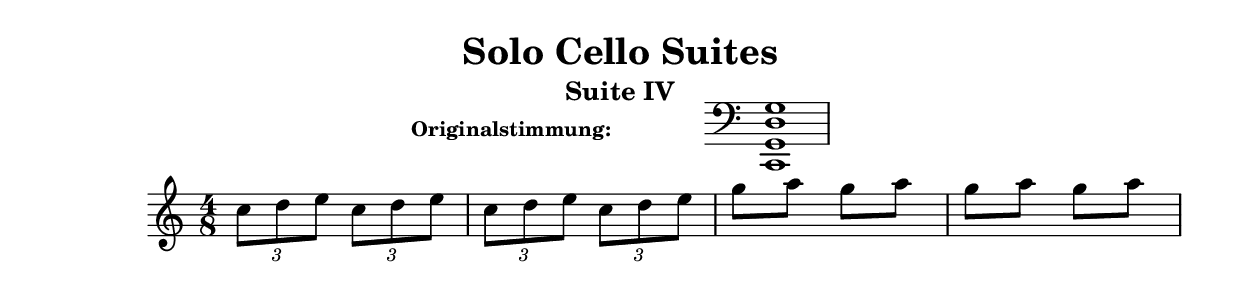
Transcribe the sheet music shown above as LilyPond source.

%% DO NOT EDIT this file manually; it is automatically
%% generated from LSR http://lsr.dsi.unimi.it
%% Make any changes in LSR itself, or in Documentation/snippets/new/ ,
%% and then run scripts/auxiliar/makelsr.py
%%
%% This file is in the public domain.
\version "2.14.2"

\header {
  lsrtags = "real-music, staff-notation"

  texidoc = "
The @code{\\markup} command is quite versatile.  In this snippet, it
contains a @code{\\score} block instead of texts or marks.

"
  doctitle = "Inserting score fragments above a staff as markups"
} % begin verbatim


tuning = \markup {
  \score {
    \new Staff \with { \remove "Time_signature_engraver" }
    {
      \clef bass
      <c, g, d g>1
    }
    \layout { ragged-right = ##t }
  }
}

\header {
  title = "Solo Cello Suites"
  subtitle = "Suite IV"
  subsubtitle = \markup { Originalstimmung: \general-align #Y #CENTER \tuning }
}

\layout { ragged-right = ##f }

\relative c'' {
  \time 4/8
  \times 2/3 { c8 d e } \times 2/3 { c d e }
  \times 2/3 { c8 d e } \times 2/3 { c d e }
  g8 a g a
  g8 a g a
}

